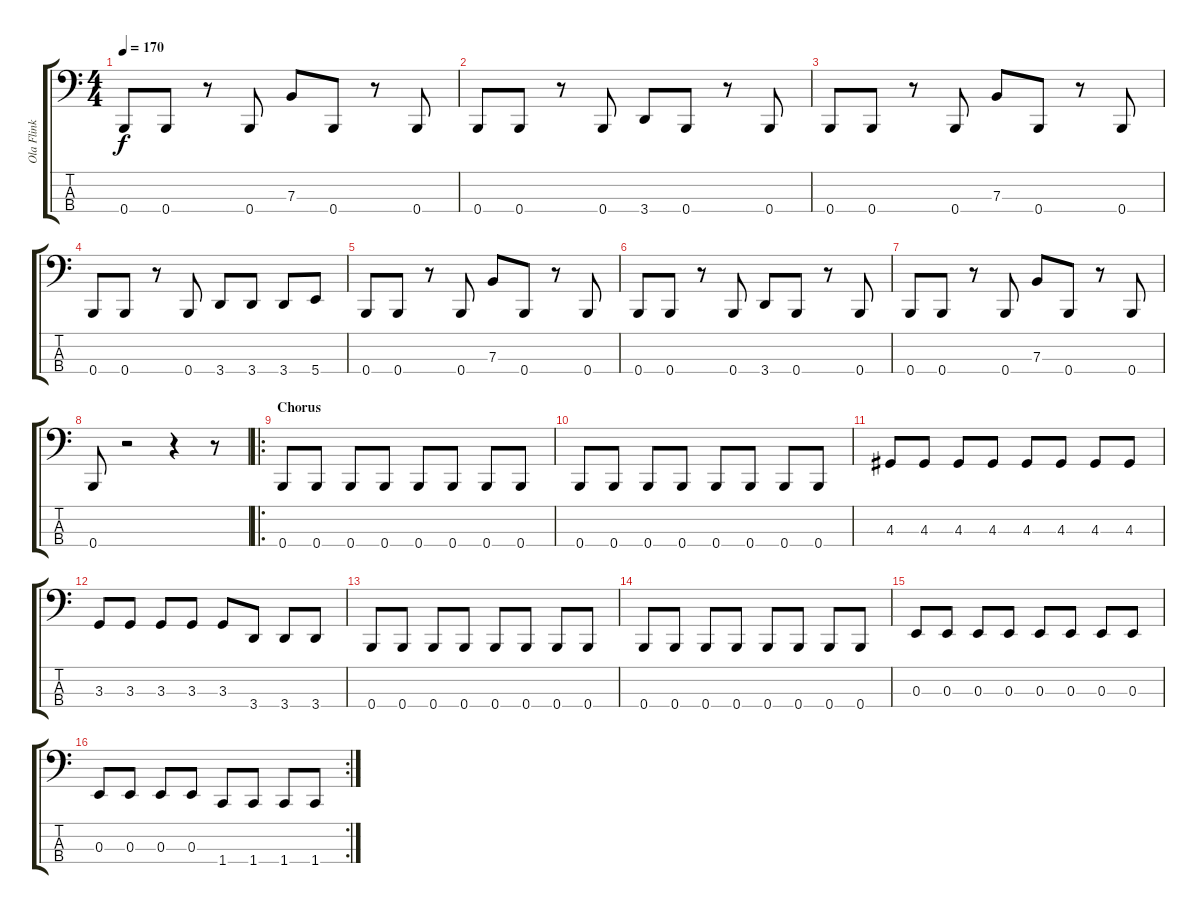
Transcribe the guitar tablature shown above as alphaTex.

\track ("Ola Flink" "Ola Flink") {instrument electricbassfinger}
\staff {score tabs}
\tuning (Eb2 A1 E1 B0) {hide}
\ts (4 4)
\tempo 170
\clef f4
\ks c
0.4.8{dy f} 0.4.8 r.8 0.4.8 7.3.8 0.4.8 r.8 0.4.8 |
0.4.8 0.4.8 r.8 0.4.8 3.4.8 0.4.8 r.8 0.4.8 |
0.4.8 0.4.8 r.8 0.4.8 7.3.8 0.4.8 r.8 0.4.8 |
0.4.8 0.4.8 r.8 0.4.8 3.4.8 3.4.8 3.4.8 5.4.8 |
0.4.8 0.4.8 r.8 0.4.8 7.3.8 0.4.8 r.8 0.4.8 |
0.4.8 0.4.8 r.8 0.4.8 3.4.8 0.4.8 r.8 0.4.8 |
0.4.8 0.4.8 r.8 0.4.8 7.3.8 0.4.8 r.8 0.4.8 |
0.4.8 r.2 r.4 r.8 |
\ro
\section ("" "Chorus")
0.4.8 0.4.8 0.4.8 0.4.8 0.4.8 0.4.8 0.4.8 0.4.8 |
0.4.8 0.4.8 0.4.8 0.4.8 0.4.8 0.4.8 0.4.8 0.4.8 |
4.3.8 4.3.8 4.3.8 4.3.8 4.3.8 4.3.8 4.3.8 4.3.8 |
3.3.8 3.3.8 3.3.8 3.3.8 3.3.8 3.4.8 3.4.8 3.4.8 |
0.4.8 0.4.8 0.4.8 0.4.8 0.4.8 0.4.8 0.4.8 0.4.8 |
0.4.8 0.4.8 0.4.8 0.4.8 0.4.8 0.4.8 0.4.8 0.4.8 |
0.3.8 0.3.8 0.3.8 0.3.8 0.3.8 0.3.8 0.3.8 0.3.8 |
\rc 2
0.3.8 0.3.8 0.3.8 0.3.8 1.4.8 1.4.8 1.4.8 1.4.8
